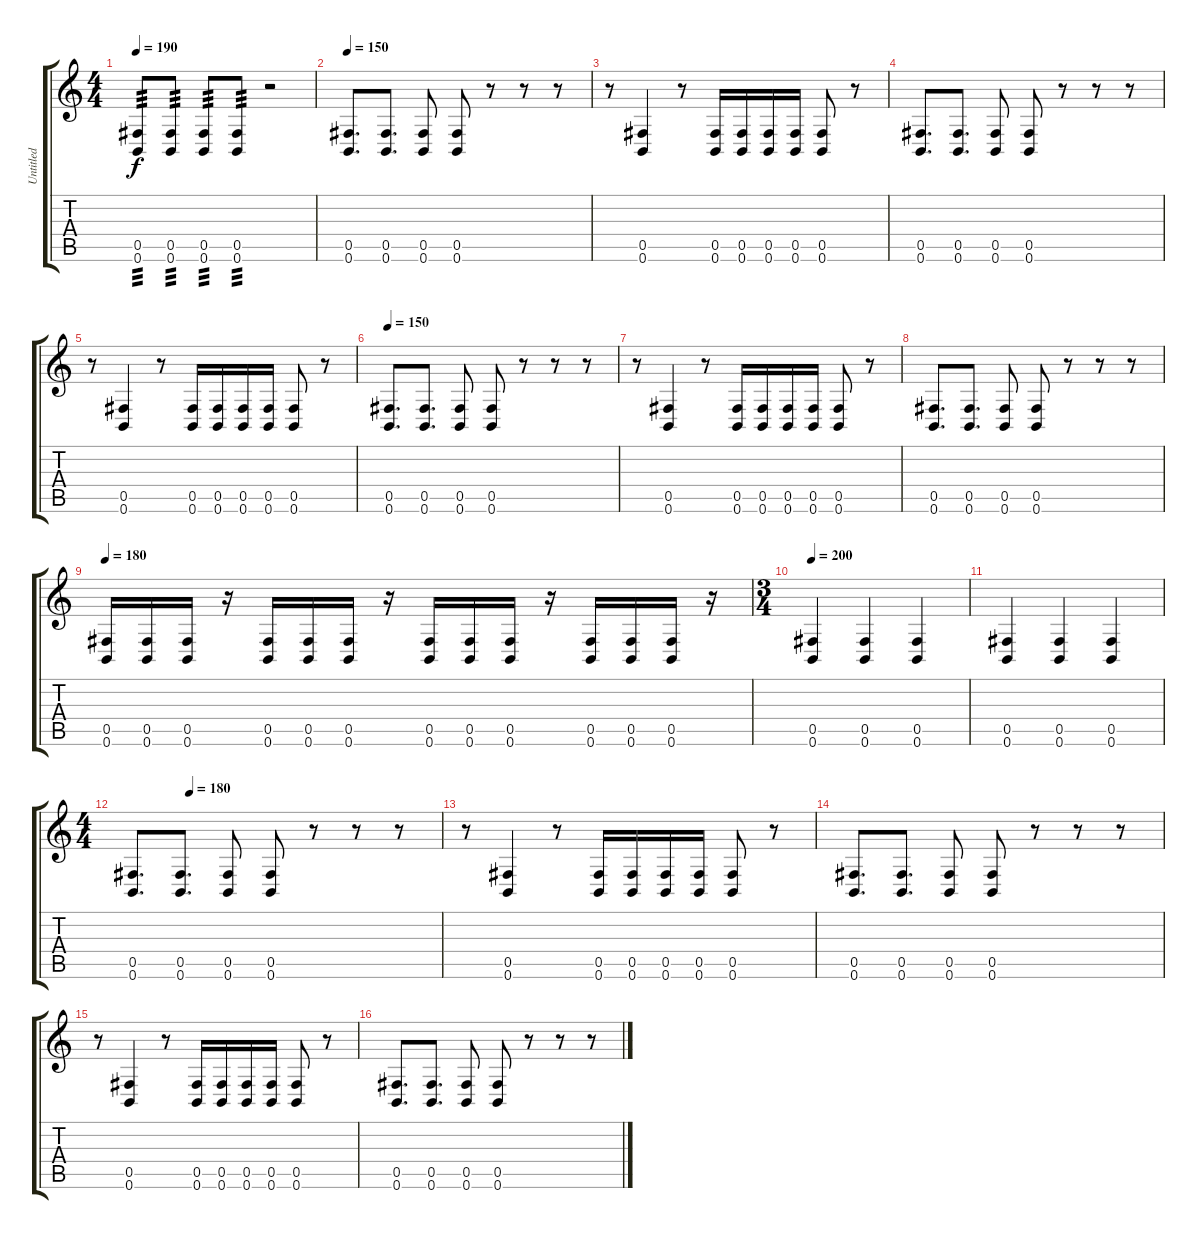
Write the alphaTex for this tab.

\track ("Untitled" "Untitled") {instrument distortionguitar}
\staff {score tabs}
\tuning (Db4 Ab3 E3 B2 Gb2 B1) {hide}
\ts (4 4)
\tempo 190
\clef g2
\ks c
(0.5 0.6).8{tp 3 dy f} (0.5 0.6).8{tp 3} (0.5 0.6).8{tp 3} (0.5 0.6).8{tp 3} r.2 |
\tempo 150
(0.5 0.6).8{d} (0.5 0.6).8{d} (0.5 0.6).8 (0.5 0.6).8 r.8 r.8 r.8 |
r.8 (0.5 0.6).4 r.8 (0.5 0.6).16 (0.5 0.6).16 (0.5 0.6).16 (0.5 0.6).16 (0.5 0.6).8 r.8 |
(0.5 0.6).8{d} (0.5 0.6).8{d} (0.5 0.6).8 (0.5 0.6).8 r.8 r.8 r.8 |
r.8 (0.5 0.6).4 r.8 (0.5 0.6).16 (0.5 0.6).16 (0.5 0.6).16 (0.5 0.6).16 (0.5 0.6).8 r.8 |
\tempo 150
(0.5 0.6).8{d} (0.5 0.6).8{d} (0.5 0.6).8 (0.5 0.6).8 r.8 r.8 r.8 |
r.8 (0.5 0.6).4 r.8 (0.5 0.6).16 (0.5 0.6).16 (0.5 0.6).16 (0.5 0.6).16 (0.5 0.6).8 r.8 |
(0.5 0.6).8{d} (0.5 0.6).8{d} (0.5 0.6).8 (0.5 0.6).8 r.8 r.8 r.8 |
\tempo 180
(0.5 0.6).16 (0.5 0.6).16 (0.5 0.6).16 r.16 (0.5 0.6).16 (0.5 0.6).16 (0.5 0.6).16 r.16 (0.5 0.6).16 (0.5 0.6).16 (0.5 0.6).16 r.16 (0.5 0.6).16 (0.5 0.6).16 (0.5 0.6).16 r.16 |
\ts (3 4)
\tempo 200
(0.5 0.6).4 (0.5 0.6).4 (0.5 0.6).4 |
(0.5 0.6).4 (0.5 0.6).4 (0.5 0.6).4 |
\ts (4 4)
\tempo (180 0.1875)
(0.5 0.6).8{d} (0.5 0.6).8{d} (0.5 0.6).8 (0.5 0.6).8 r.8 r.8 r.8 |
r.8 (0.5 0.6).4 r.8 (0.5 0.6).16 (0.5 0.6).16 (0.5 0.6).16 (0.5 0.6).16 (0.5 0.6).8 r.8 |
(0.5 0.6).8{d} (0.5 0.6).8{d} (0.5 0.6).8 (0.5 0.6).8 r.8 r.8 r.8 |
r.8 (0.5 0.6).4 r.8 (0.5 0.6).16 (0.5 0.6).16 (0.5 0.6).16 (0.5 0.6).16 (0.5 0.6).8 r.8 |
(0.5 0.6).8{d} (0.5 0.6).8{d} (0.5 0.6).8 (0.5 0.6).8 r.8 r.8 r.8
